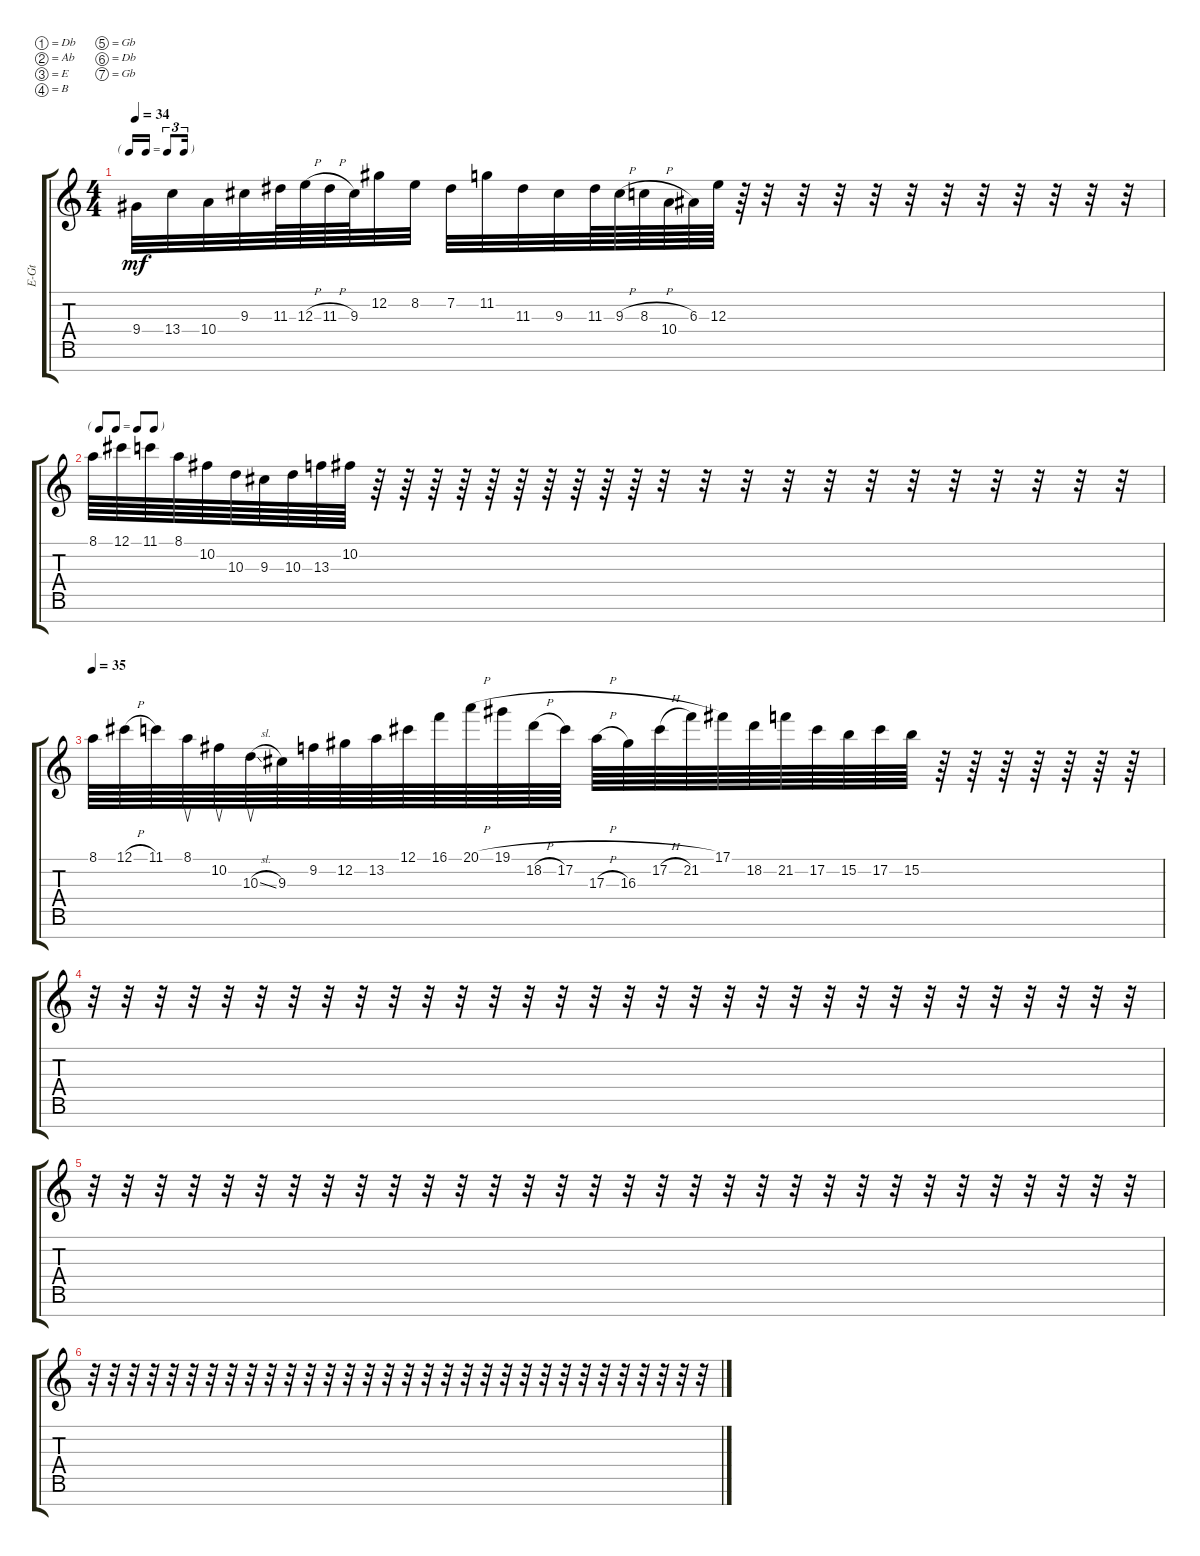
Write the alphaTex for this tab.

\defaultSystemsLayout 4
\bracketExtendMode groupsimilarinstruments
\otherSystemsTrackNameOrientation horizontal
\track ("Electric Guitar" "E-Gt") {instrument overdrivenguitar}
\staff {score tabs}
\tuning (Db4 Ab3 E3 B2 Gb2 Db2 Gb1)
\ts (4 4)
\beaming (8 2 2 2 2)
\tf triplet16th
\tempo 34
\clef g2
\ks c
9.4{acc #}.32{dy mf instrument overdrivenguitar beam Down} 13.4.32{beam Down} 10.4.32{beam Down} 9.3{acc #}.32{beam Down} 11.3{acc #}.64{beam Down} 12.3{h}.64{beam Down} 11.3{h acc #}.64{beam Down} 9.3{acc #}.64{beam Down} 12.2{acc #}.32{beam Down} 8.2.32{beam Down} 7.2{acc #}.32{beam Down} 11.2.32{beam Down} 11.3{acc #}.32{beam Down} 9.3{acc #}.32{beam Down} 11.3{acc #}.64{beam Down} 9.3{h acc #}.64{beam Down} 8.3{h}.64{beam Down} 10.4.64{beam Down} 6.3{acc #}.64{beam Down} 12.3.64{beam Down} r.64{beam Down} r.32{beam Down} r.32{beam Down} r.32{beam Down} r.32{beam Down} r.32{beam Down} r.32{beam Down} r.32{beam Down} r.32{beam Down} r.32{beam Down} r.32{beam Down} r.32{beam Down} |
\tf none
8.1.64{beam Down} 12.1{acc #}.64{beam Down} 11.1.64{beam Down} 8.1.64{beam Down} 10.2{acc #}.64{beam Down} 10.3.64{beam Down} 9.3{acc #}.64{beam Down} 10.3.64{beam Down} 13.3.64{beam Down} 10.2{acc #}.64{beam Down} r.64{beam Down} r.64{beam Down} r.64{beam Down} r.64{beam Down} r.64{beam Down} r.64{beam Down} r.64{beam Down} r.64{beam Down} r.64{beam Down} r.64{beam Down} r.32{beam Down} r.32{beam Down} r.32{beam Down} r.32{beam Down} r.32{beam Down} r.32{beam Down} r.32{beam Down} r.32{beam Down} r.32{beam Down} r.32{beam Down} r.32{beam Down} r.32{beam Down} |
\tempo 35
8.1.64{beam Down} 12.1{h acc #}.64{beam Down} 11.1.64{beam Down} 8.1.64{su beam Down} 10.2{acc #}.64{su beam Down} 10.3{sl}.64{su beam Down} 9.3{acc #}.64{beam Down} 9.2.64{beam Down} 12.2{acc #}.64{beam Down} 13.2.64{beam Down} 12.1{acc #}.64{beam Down} 16.1.64{beam Down} 20.1{h}.64{beam Down} 19.1{h acc #}.64{beam Down} 18.2{h}.64{beam Down} 17.2{acc #}.64{beam Down} 17.3{h}.64{beam Down} 16.3{acc #}.64{beam Down} 17.2{h acc #}.64{beam Down} 21.2.64{beam Down} 17.1{acc #}.64{beam Down} 18.2.64{beam Down} 21.2.64{beam Down} 17.2{acc #}.64{beam Down} 15.2.64{beam Down} 17.2{acc #}.64{beam Down} 15.2.64{beam Down} r.64{beam Down} r.64{beam Down} r.64{beam Down} r.64{beam Down} r.64{beam Down} r.64{beam Down} r.64{beam Down} |
r.32{beam Down} r.32{beam Down} r.32{beam Down} r.32{beam Down} r.32{beam Down} r.32{beam Down} r.32{beam Down} r.32{beam Down} r.32{beam Down} r.32{beam Down} r.32{beam Down} r.32{beam Down} r.32{beam Down} r.32{beam Down} r.32{beam Down} r.32{beam Down} r.32{beam Down} r.32{beam Down} r.32{beam Down} r.32{beam Down} r.32{beam Down} r.32{beam Down} r.32{beam Down} r.32{beam Down} r.32{beam Down} r.32{beam Down} r.32{beam Down} r.32{beam Down} r.32{beam Down} r.32{beam Down} r.32{beam Down} r.32{beam Down} |
r.32{beam Down} r.32{beam Down} r.32{beam Down} r.32{beam Down} r.32{beam Down} r.32{beam Down} r.32{beam Down} r.32{beam Down} r.32{beam Down} r.32{beam Down} r.32{beam Down} r.32{beam Down} r.32{beam Down} r.32{beam Down} r.32{beam Down} r.32{beam Down} r.32{beam Down} r.32{beam Down} r.32{beam Down} r.32{beam Down} r.32{beam Down} r.32{beam Down} r.32{beam Down} r.32{beam Down} r.32{beam Down} r.32{beam Down} r.32{beam Down} r.32{beam Down} r.32{beam Down} r.32{beam Down} r.32{beam Down} r.32{beam Down} |
r.32{beam Down} r.32{beam Down} r.32{beam Down} r.32{beam Down} r.32{beam Down} r.32{beam Down} r.32{beam Down} r.32{beam Down} r.32{beam Down} r.32{beam Down} r.32{beam Down} r.32{beam Down} r.32{beam Down} r.32{beam Down} r.32{beam Down} r.32{beam Down} r.32{beam Down} r.32{beam Down} r.32{beam Down} r.32{beam Down} r.32{beam Down} r.32{beam Down} r.32{beam Down} r.32{beam Down} r.32{beam Down} r.32{beam Down} r.32{beam Down} r.32{beam Down} r.32{beam Down} r.32{beam Down} r.32{beam Down} r.32{beam Down}
